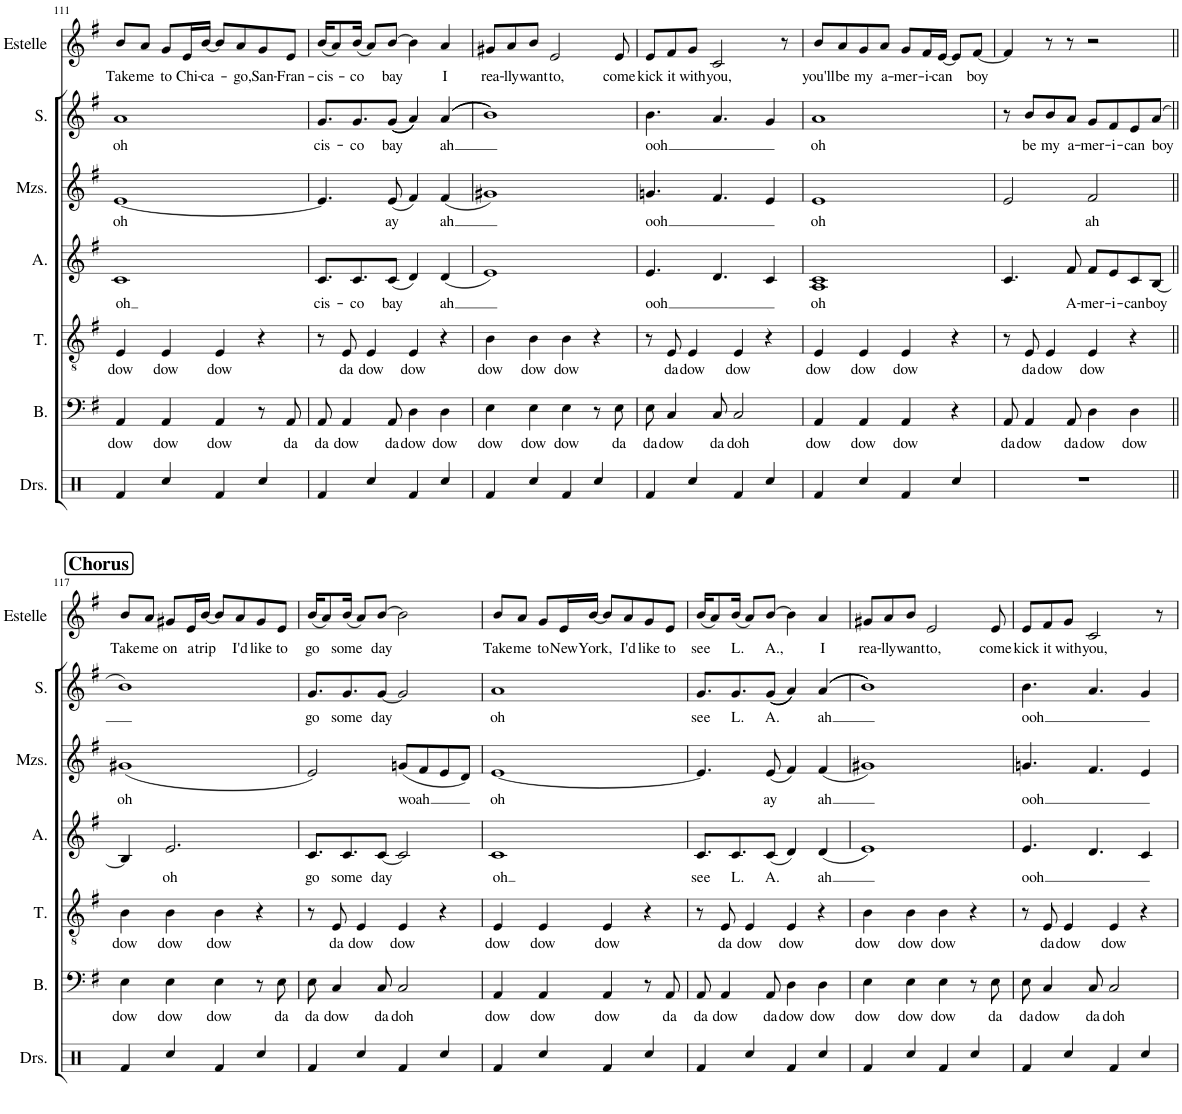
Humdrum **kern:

**kern	**text	**kern	**text	**kern	**text	**kern	**text	**kern	**text	**kern	**text
*part6	*part6	*part5	*part5	*part4	*part4	*part3	*part3	*part2	*part2	*part1	*part1
*staff6	*staff6	*staff5	*staff5	*staff4	*staff4	*staff3	*staff3	*staff2	*staff2	*staff1	*staff1
*I"Bass	*	*I"Tenor	*	*I"Alto	*	*I"Mezzo-soprano	*	*I"Soprano	*	*I"Estelle	*
*I'B.	*	*I'T.	*	*I'A.	*	*I'Mzs.	*	*I'S.	*	*I'Estelle	*
!!LO:PB:g=z
*clefF4	*	*clefGv2	*	*clefG2	*	*clefG2	*	*clefG2	*	*clefG2	*
*k[f#]	*	*k[f#]	*	*k[f#]	*	*k[f#]	*	*k[f#]	*	*k[f#]	*
*M4/4	*	*M4/4	*	*M4/4	*	*M4/4	*	*M4/4	*	*M4/4	*
=111	=111	=111	=111	=111	=111	=111	=111	=111	=111	=111	=111
!	!LO:LY:b	!	!LO:LY:b	!	!LO:LY:b	!	!LO:LY:b	!	!LO:LY:b	!	!LO:LY:b
4AA/	dow	4E/	dow	1c	oh	[1e	oh	1a	oh	8b/L	Take
!	!	!	!	!	!	!	!	!	!	!	!LO:LY:b
.	.	.	.	.	.	.	.	.	.	8a/J	me
!	!LO:LY:b	!	!LO:LY:b	!	!	!	!	!	!	!	!LO:LY:b
4AA/	dow	4E/	dow	.	.	.	.	.	.	8g/L	to
!	!	!	!	!	!	!	!	!	!	!	!LO:LY:b
.	.	.	.	.	.	.	.	.	.	16e/L	Chi-
!	!	!	!	!	!	!	!	!	!	!	!LO:LY:b
.	.	.	.	.	.	.	.	.	.	[16b/JJ	-ca-
!	!LO:LY:b	!	!LO:LY:b	!	!	!	!	!	!	!	!
4AA/	dow	4E/	dow	.	.	.	.	.	.	8b/L]	.
!	!	!	!	!	!	!	!	!	!	!	!LO:LY:b
.	.	.	.	.	.	.	.	.	.	8a/	-go,
!	!	!	!	!	!	!	!	!	!	!	!LO:LY:b
8r	.	4r	.	.	.	.	.	.	.	8g/	San-
!	!LO:LY:b	!	!	!	!	!	!	!	!	!	!LO:LY:b
8AA/	da	.	.	.	.	.	.	.	.	8e/J	-Fran-
=112	=112	=112	=112	=112	=112	=112	=112	=112	=112	=112	=112
!	!LO:LY:b	!	!	!	!LO:LY:b	!	!	!	!LO:LY:b	!	!LO:LY:b
8AA/	da	8r	.	8.c/L	cis-	4.e/]	.	8.g/L	cis-	(16b/KL	-cis-
.	.	.	.	.	.	.	.	.	.	8a/)	.
!	!LO:LY:b	!	!LO:LY:b	!	!	!	!	!	!	!	!
4AA/	dow	8E/	da	.	.	.	.	.	.	.	.
!	!	!	!	!	!LO:LY:b	!	!	!	!LO:LY:b	!	!LO:LY:b
.	.	.	.	8.c/	-co	.	.	8.g/	-co	(16b/Jk	-co
!	!	!	!LO:LY:b	!	!	!	!	!	!	!	!
.	.	4E/	dow	.	.	.	.	.	.	8a/L)	.
!	!LO:LY:b	!	!	!	!LO:LY:b	!	!LO:LY:b	!	!LO:LY:b	!	!LO:LY:b
8AA/	da	.	.	(8c/J	bay	(8e/	ay	(((8g/J	bay	[8b/J	bay
!	!LO:LY:b	!	!LO:LY:b	!	!	!	!	!	!	!	!
4D\	dow	4E/	dow	4d/)	.	4f#/)	.	4a/)))	.	4b\]	.
!	!LO:LY:b	!	!	!	!LO:LY:b	!	!LO:LY:b	!	!LO:LY:b	!	!LO:LY:b
4D\	dow	4r	.	(4d/	ah	(4f#/	ah	(((4a/	ah	4a/	I
=113	=113	=113	=113	=113	=113	=113	=113	=113	=113	=113	=113
!	!LO:LY:b	!	!LO:LY:b	!	!	!	!	!	!	!	!LO:LY:b
4E\	dow	4B\	dow	1e)	.	1g#X)	.	1b)))	.	8g#X/L	rea-
!	!	!	!	!	!	!	!	!	!	!	!LO:LY:b
.	.	.	.	.	.	.	.	.	.	8a/	-lly
!	!LO:LY:b	!	!LO:LY:b	!	!	!	!	!	!	!	!LO:LY:b
4E\	dow	4B\	dow	.	.	.	.	.	.	8b/J	want
!	!	!	!	!	!	!	!	!	!	!	!LO:LY:b
.	.	.	.	.	.	.	.	.	.	2e/	to,
!	!LO:LY:b	!	!LO:LY:b	!	!	!	!	!	!	!	!
4E\	dow	4B\	dow	.	.	.	.	.	.	.	.
8r	.	4r	.	.	.	.	.	.	.	.	.
!	!LO:LY:b	!	!	!	!	!	!	!	!	!	!LO:LY:b
8E\	da	.	.	.	.	.	.	.	.	8e/	come
=114	=114	=114	=114	=114	=114	=114	=114	=114	=114	=114	=114
!	!LO:LY:b	!	!	!	!LO:LY:b	!	!LO:LY:b	!	!LO:LY:b	!	!LO:LY:b
8E\	da	8r	.	4.e/	ooh	4.gn/	ooh	4.b\	ooh	8e/L	kick
!	!LO:LY:b	!	!LO:LY:b	!	!	!	!	!	!	!	!LO:LY:b
4C/	dow	8E/	da	.	.	.	.	.	.	8f#/	it
!	!	!	!LO:LY:b	!	!	!	!	!	!	!	!LO:LY:b
.	.	4E/	dow	.	.	.	.	.	.	8g/J	with
!	!LO:LY:b	!	!	!	!	!	!	!	!	!	!LO:LY:b
8C/	da	.	.	4.d/	.	4.f#/	.	4.a/	.	2c/	you,
!	!LO:LY:b	!	!LO:LY:b	!	!	!	!	!	!	!	!
2C/	doh	4E/	dow	.	.	.	.	.	.	.	.
.	.	4r	.	4c/	.	4e/	.	4g/	.	.	.
.	.	.	.	.	.	.	.	.	.	8r	.
=115	=115	=115	=115	=115	=115	=115	=115	=115	=115	=115	=115
!	!LO:LY:b	!	!LO:LY:b	!	!LO:LY:b	!	!LO:LY:b	!	!LO:LY:b	!	!LO:LY:b
4AA/	dow	4E/	dow	1A 1c	oh	1e	oh	1a	oh	8b/L	you'll
!	!	!	!	!	!	!	!	!	!	!	!LO:LY:b
.	.	.	.	.	.	.	.	.	.	8a/	be
!	!LO:LY:b	!	!LO:LY:b	!	!	!	!	!	!	!	!LO:LY:b
4AA/	dow	4E/	dow	.	.	.	.	.	.	8g/	my
!	!	!	!	!	!	!	!	!	!	!	!LO:LY:b
.	.	.	.	.	.	.	.	.	.	8a/J	a-
!	!LO:LY:b	!	!LO:LY:b	!	!	!	!	!	!	!	!LO:LY:b
4AA/	dow	4E/	dow	.	.	.	.	.	.	8g/L	-mer-
!	!	!	!	!	!	!	!	!	!	!	!LO:LY:b
.	.	.	.	.	.	.	.	.	.	16f#/L	-i-
!	!	!	!	!	!	!	!	!	!	!	!LO:LY:b
.	.	.	.	.	.	.	.	.	.	[16e/JJ	-can
4r	.	4r	.	.	.	.	.	.	.	8e/L]	.
!	!	!	!	!	!	!	!	!	!	!	!LO:LY:b
.	.	.	.	.	.	.	.	.	.	[8f#/J	boy
=116	=116	=116	=116	=116	=116	=116	=116	=116	=116	=116	=116
!	!LO:LY:b	!	!	!	!	!	!	!	!	!	!
8AA/	da	8r	.	4.c/	.	2e/	.	8r	.	4f#/]	.
!	!LO:LY:b	!	!LO:LY:b	!	!	!	!	!	!LO:LY:b	!	!
4AA/	dow	8E/	da	.	.	.	.	8b/L	be	.	.
!	!	!	!LO:LY:b	!	!	!	!	!	!LO:LY:b	!	!
.	.	4E/	dow	.	.	.	.	8b/	my	8r	.
!	!LO:LY:b	!	!	!	!LO:LY:b	!	!	!	!LO:LY:b	!	!
8AA/	da	.	.	8f#/	A-	.	.	8a/J	a-	8r	.
!	!LO:LY:b	!	!LO:LY:b	!	!LO:LY:b	!	!LO:LY:b	!	!LO:LY:b	!	!
4D\	dow	4E/	dow	8f#/L	-mer-	2f#/	ah	8g/L	-mer-	2r	.
!	!	!	!	!	!LO:LY:b	!	!	!	!LO:LY:b	!	!
.	.	.	.	8e/	-i-	.	.	8f#/	-i-	.	.
!	!LO:LY:b	!	!	!	!LO:LY:b	!	!	!	!LO:LY:b	!	!
4D\	dow	4r	.	8c/	-can	.	.	8e/	-can	.	.
!	!	!	!	!	!LO:LY:b	!	!	!	!LO:LY:b	!	!
.	.	.	.	[8B/J	boy	.	.	(8a/J	boy	.	.
!!LO:LB:g=z
!!LO:REH:place=s1:a:B:cj:fs=14:t=Chorus
=117||	=117||	=117||	=117||	=117||	=117||	=117||	=117||	=117||	=117||	=117||	=117||
!	!LO:LY:b	!	!LO:LY:b	!	!	!	!LO:LY:b	!	!	!	!LO:LY:b
4E\	dow	4B\	dow	4B/]	.	(1g#X	oh	1b)	.	8b/L	Take
!	!	!	!	!	!	!	!	!	!	!	!LO:LY:b
.	.	.	.	.	.	.	.	.	.	8a/J	me
!	!LO:LY:b	!	!LO:LY:b	!	!LO:LY:b	!	!	!	!	!	!LO:LY:b
4E\	dow	4B\	dow	2.e/	oh	.	.	.	.	8g#X/L	on
!	!	!	!	!	!	!	!	!	!	!	!LO:LY:b
.	.	.	.	.	.	.	.	.	.	16e/L	a
!	!	!	!	!	!	!	!	!	!	!	!LO:LY:b
.	.	.	.	.	.	.	.	.	.	[16b/JJ	trip
!	!LO:LY:b	!	!LO:LY:b	!	!	!	!	!	!	!	!
4E\	dow	4B\	dow	.	.	.	.	.	.	8b/L]	.
!	!	!	!	!	!	!	!	!	!	!	!LO:LY:b
.	.	.	.	.	.	.	.	.	.	8a/	I'd
!	!	!	!	!	!	!	!	!	!	!	!LO:LY:b
8r	.	4r	.	.	.	.	.	.	.	8g#/	like
!	!LO:LY:b	!	!	!	!	!	!	!	!	!	!LO:LY:b
8E\	da	.	.	.	.	.	.	.	.	8e/J	to
=118	=118	=118	=118	=118	=118	=118	=118	=118	=118	=118	=118
!	!LO:LY:b	!	!	!	!LO:LY:b	!	!	!	!LO:LY:b	!	!LO:LY:b
8E\	da	8r	.	8.c/L	go	2e/)	.	8.g/L	go	(16b/KL	go
.	.	.	.	.	.	.	.	.	.	8a/)	.
!	!LO:LY:b	!	!LO:LY:b	!	!	!	!	!	!	!	!
4C/	dow	8E/	da	.	.	.	.	.	.	.	.
!	!	!	!	!	!LO:LY:b	!	!	!	!LO:LY:b	!	!LO:LY:b
.	.	.	.	8.c/	some	.	.	8.g/	some	(16b/Jk	some
!	!	!	!LO:LY:b	!	!	!	!	!	!	!	!
.	.	4E/	dow	.	.	.	.	.	.	8a/L)	.
!	!LO:LY:b	!	!	!	!LO:LY:b	!	!	!	!LO:LY:b	!	!LO:LY:b
8C/	da	.	.	[8c/J	day	.	.	[8g/J	day	[8b/J	day
!	!LO:LY:b	!	!LO:LY:b	!	!	!	!LO:LY:b	!	!	!	!
2C/	doh	4E/	dow	2c/]	.	(8gn/L	woah	2g/]	.	2b\]	.
.	.	.	.	.	.	8f#/	.	.	.	.	.
.	.	4r	.	.	.	8e/	.	.	.	.	.
.	.	.	.	.	.	8d/J)	.	.	.	.	.
=119	=119	=119	=119	=119	=119	=119	=119	=119	=119	=119	=119
!	!LO:LY:b	!	!LO:LY:b	!	!LO:LY:b	!	!LO:LY:b	!	!LO:LY:b	!	!LO:LY:b
4AA/	dow	4E/	dow	1c	oh	[1e	oh	1a	oh	8b/L	Take
!	!	!	!	!	!	!	!	!	!	!	!LO:LY:b
.	.	.	.	.	.	.	.	.	.	8a/J	me
!	!LO:LY:b	!	!LO:LY:b	!	!	!	!	!	!	!	!LO:LY:b
4AA/	dow	4E/	dow	.	.	.	.	.	.	8g/L	to
!	!	!	!	!	!	!	!	!	!	!	!LO:LY:b
.	.	.	.	.	.	.	.	.	.	16e/L	New
!	!	!	!	!	!	!	!	!	!	!	!LO:LY:b
.	.	.	.	.	.	.	.	.	.	[16b/JJ	York,
!	!LO:LY:b	!	!LO:LY:b	!	!	!	!	!	!	!	!
4AA/	dow	4E/	dow	.	.	.	.	.	.	8b/L]	.
!	!	!	!	!	!	!	!	!	!	!	!LO:LY:b
.	.	.	.	.	.	.	.	.	.	8a/	I'd
!	!	!	!	!	!	!	!	!	!	!	!LO:LY:b
8r	.	4r	.	.	.	.	.	.	.	8g/	like
!	!LO:LY:b	!	!	!	!	!	!	!	!	!	!LO:LY:b
8AA/	da	.	.	.	.	.	.	.	.	8e/J	to
=120	=120	=120	=120	=120	=120	=120	=120	=120	=120	=120	=120
!	!LO:LY:b	!	!	!	!LO:LY:b	!	!	!	!LO:LY:b	!	!LO:LY:b
8AA/	da	8r	.	8.c/L	see	4.e/]	.	8.g/L	see	(16b/KL	see
.	.	.	.	.	.	.	.	.	.	8a/)	.
!	!LO:LY:b	!	!LO:LY:b	!	!	!	!	!	!	!	!
4AA/	dow	8E/	da	.	.	.	.	.	.	.	.
!	!	!	!	!	!LO:LY:b	!	!	!	!LO:LY:b	!	!LO:LY:b
.	.	.	.	8.c/	L.	.	.	8.g/	L.	(16b/Jk	L.
!	!	!	!LO:LY:b	!	!	!	!	!	!	!	!
.	.	4E/	dow	.	.	.	.	.	.	8a/L)	.
!	!LO:LY:b	!	!	!	!LO:LY:b	!	!LO:LY:b	!	!LO:LY:b	!	!LO:LY:b
8AA/	da	.	.	(8c/J	A.	(8e/	ay	(((8g/J	A.	[8b/J	A.,
!	!LO:LY:b	!	!LO:LY:b	!	!	!	!	!	!	!	!
4D\	dow	4E/	dow	4d/)	.	4f#/)	.	4a/)))	.	4b\]	.
!	!LO:LY:b	!	!	!	!LO:LY:b	!	!LO:LY:b	!	!LO:LY:b	!	!LO:LY:b
4D\	dow	4r	.	(4d/	ah	(4f#/	ah	(((4a/	ah	4a/	I
=121	=121	=121	=121	=121	=121	=121	=121	=121	=121	=121	=121
!	!LO:LY:b	!	!LO:LY:b	!	!	!	!	!	!	!	!LO:LY:b
4E\	dow	4B\	dow	1e)	.	1g#X)	.	1b)))	.	8g#X/L	rea-
!	!	!	!	!	!	!	!	!	!	!	!LO:LY:b
.	.	.	.	.	.	.	.	.	.	8a/	-lly
!	!LO:LY:b	!	!LO:LY:b	!	!	!	!	!	!	!	!LO:LY:b
4E\	dow	4B\	dow	.	.	.	.	.	.	8b/J	want
!	!	!	!	!	!	!	!	!	!	!	!LO:LY:b
.	.	.	.	.	.	.	.	.	.	2e/	to,
!	!LO:LY:b	!	!LO:LY:b	!	!	!	!	!	!	!	!
4E\	dow	4B\	dow	.	.	.	.	.	.	.	.
8r	.	4r	.	.	.	.	.	.	.	.	.
!	!LO:LY:b	!	!	!	!	!	!	!	!	!	!LO:LY:b
8E\	da	.	.	.	.	.	.	.	.	8e/	come
=122	=122	=122	=122	=122	=122	=122	=122	=122	=122	=122	=122
!	!LO:LY:b	!	!	!	!LO:LY:b	!	!LO:LY:b	!	!LO:LY:b	!	!LO:LY:b
8E\	da	8r	.	4.e/	ooh	4.gn/	ooh	4.b\	ooh	8e/L	kick
!	!LO:LY:b	!	!LO:LY:b	!	!	!	!	!	!	!	!LO:LY:b
4C/	dow	8E/	da	.	.	.	.	.	.	8f#/	it
!	!	!	!LO:LY:b	!	!	!	!	!	!	!	!LO:LY:b
.	.	4E/	dow	.	.	.	.	.	.	8g/J	with
!	!LO:LY:b	!	!	!	!	!	!	!	!	!	!LO:LY:b
8C/	da	.	.	4.d/	.	4.f#/	.	4.a/	.	2c/	you,
!	!LO:LY:b	!	!LO:LY:b	!	!	!	!	!	!	!	!
2C/	doh	4E/	dow	.	.	.	.	.	.	.	.
.	.	4r	.	4c/	.	4e/	.	4g/	.	.	.
.	.	.	.	.	.	.	.	.	.	8r	.
=	=	=	=	=	=	=	=	=	=	=	=
*-	*-	*-	*-	*-	*-	*-	*-	*-	*-	*-	*-
